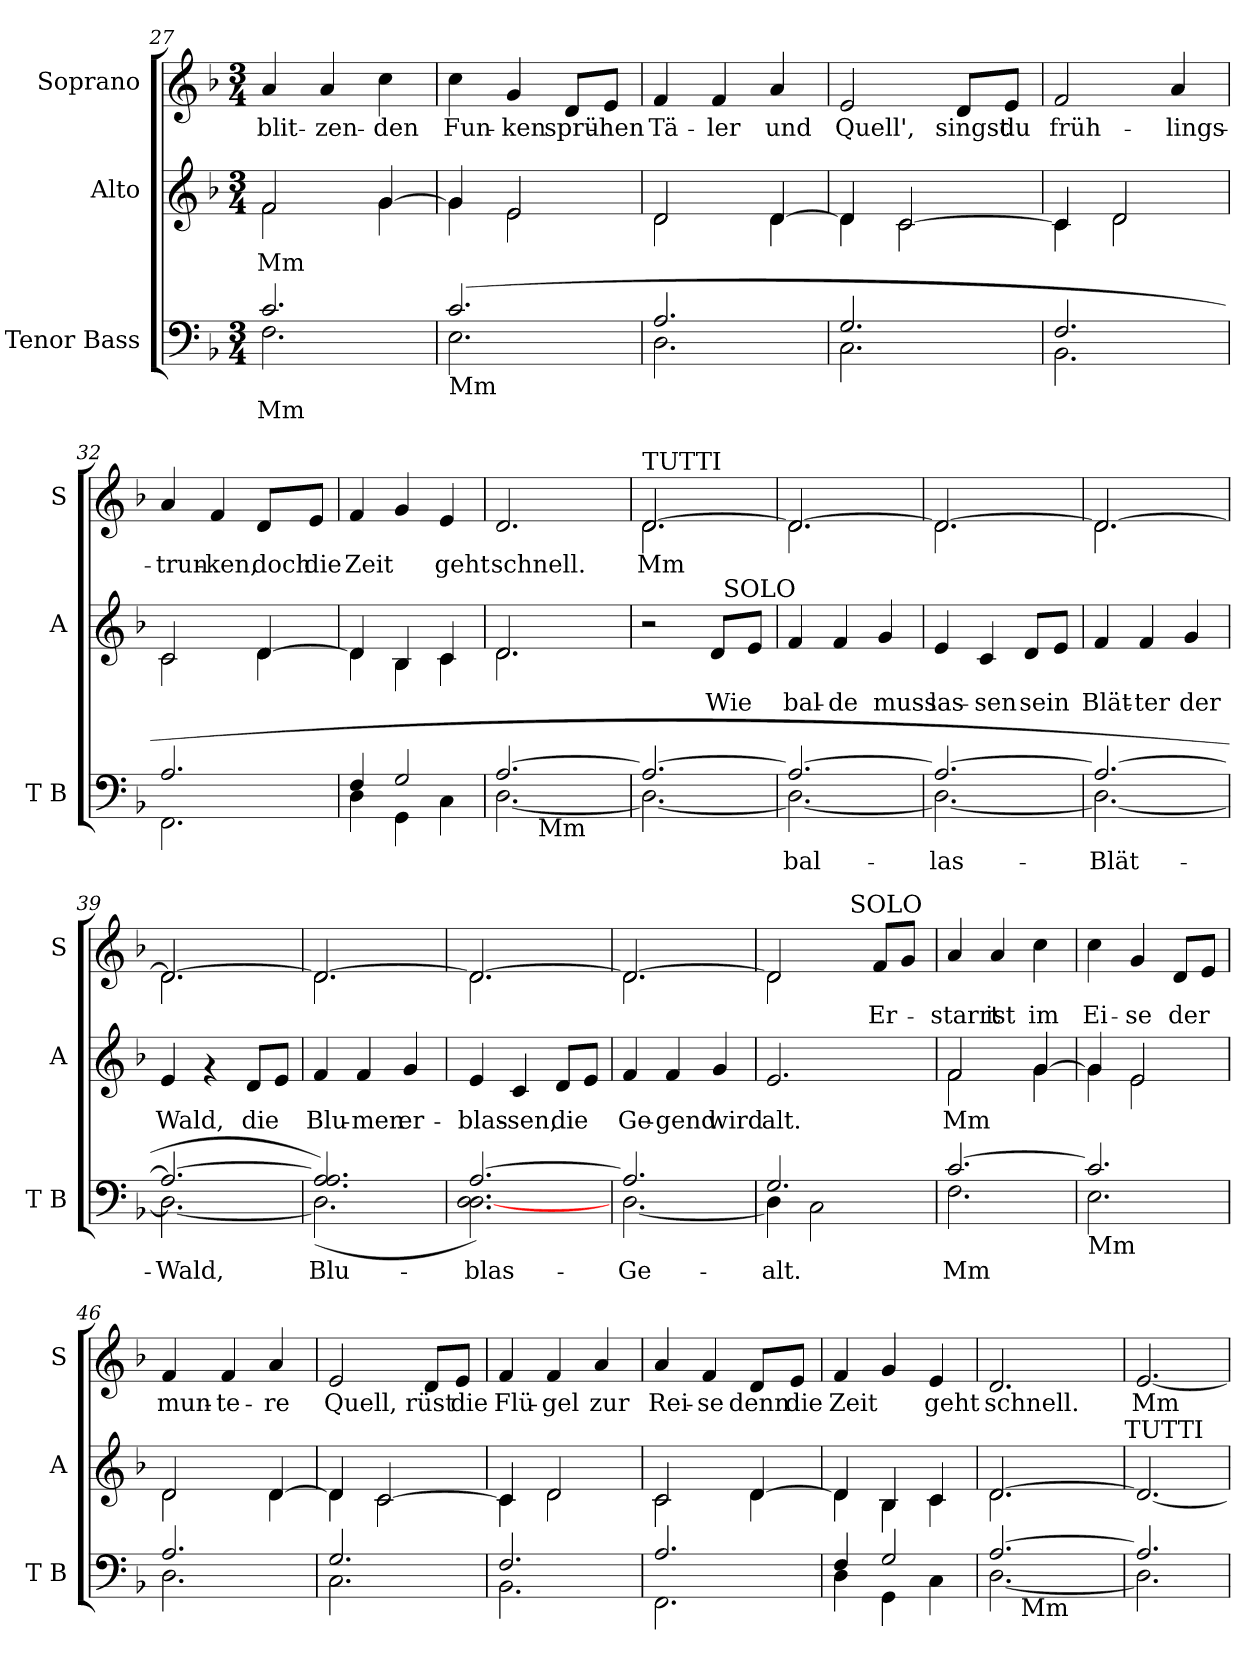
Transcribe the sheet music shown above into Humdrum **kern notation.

**kern	**text	**kern	**text	**kern	**text
*part3	*part3	*part2	*part2	*part1	*part1
*staff3	*staff3	*staff2	*staff2	*staff1	*staff1
*I"Tenor Bass	*	*I"Alto	*	*I"Soprano	*
*I'T B	*	*I'A	*	*I'S	*
*clefF4	*	*clefG2	*	*clefG2	*
*k[b-]	*	*k[b-]	*	*k[b-]	*
*F:	*	*F:	*	*F:	*
*M3/4	*	*M3/4	*	*M3/4	*
=27	=27	=27	=27	=27	=27
*^	*	*	*	*	*
!	!	!	!LO:TX:a:t=TUTTI	!	!	!
!	!	!LO:LY:a	!	!LO:LY:b	!	!LO:LY:b
*	*	*	*^	*	*	*
2.c/	2.F\	Mm	2f/	2f\	Mm	4a/	blit-
!	!	!	!	!	!	!	!LO:LY:b
.	.	.	.	.	.	4a/	-zen-
!	!	!	!	!	!	!	!LO:LY:b
.	.	.	[<4g/	4g\	.	4cc\	-den
!!LO:LB:g=z
=28	=28	=28	=28	=28	=28	=28	=28
!LO:TX:b:t=Mm	!	!	!	!	!	!	!
!	!	!	!	!	!	!	!LO:LY:b
(<2.c/	2.E\	.	4g/]	4g\	.	4cc\	Fun-
!	!	!	!	!	!	!	!LO:LY:b
.	.	.	2e/	2e\	.	4g/	-ken
!	!	!	!	!	!	!	!LO:LY:b
.	.	.	.	.	.	8d/L	sprü-
!	!	!	!	!	!	!	!LO:LY:b
.	.	.	.	.	.	8e/J	-hen
=29	=29	=29	=29	=29	=29	=29	=29
!	!	!	!	!	!	!	!LO:LY:b
2.A/	2.D\	.	2d/	2d\	.	4f/	Tä-
!	!	!	!	!	!	!	!LO:LY:b
.	.	.	.	.	.	4f/	-ler
!	!	!	!	!	!	!	!LO:LY:b
.	.	.	[>4d/	4d\	.	4a/	und
=30	=30	=30	=30	=30	=30	=30	=30
!	!	!	!	!	!	!	!LO:LY:b
2.G/	2.C\	.	4d/]	4d\	.	2e/	Quell',
.	.	.	[>2c/	2c\	.	.	.
!	!	!	!	!	!	!	!LO:LY:b
.	.	.	.	.	.	8d/L	singst
!	!	!	!	!	!	!	!LO:LY:b
.	.	.	.	.	.	8e/J	du
=31	=31	=31	=31	=31	=31	=31	=31
!	!	!	!	!	!	!	!LO:LY:b
2.F/	2.BB-\	.	4c/]	4c\	.	2f/	früh-
.	.	.	2d/	2d\	.	.	.
!	!	!	!	!	!	!	!LO:LY:b
.	.	.	.	.	.	4a/	-lings-
=32	=32	=32	=32	=32	=32	=32	=32
!	!	!	!	!	!	!	!LO:LY:b
2.A/	2.FF\	.	2c/	2c\	.	4a/	-trun-
!	!	!	!	!	!	!	!LO:LY:b
.	.	.	.	.	.	4f/	-ken,
!	!	!	!	!	!	!	!LO:LY:b
.	.	.	[>4d/	4d\	.	8d/L	doch
!	!	!	!	!	!	!	!LO:LY:b
.	.	.	.	.	.	8e/J	die
=33	=33	=33	=33	=33	=33	=33	=33
!	!	!	!	!	!	!	!LO:LY:b
4F/	4D\	.	4d/]	4d\	.	4f/	Zeit
4GG\	2G/	.	4B-/	4B-\	.	4g/	.
!	!	!	!	!	!	!	!LO:LY:b
4C\	.	.	4c/	4c\	.	4e/	geht
!!LO:LB:g=z
=34	=34	=34	=34	=34	=34	=34	=34
!	!	!	!	!	!	!	!LO:LY:b
*	*^	*	*	*	*	*	*
[>2.A/	[<2.D\	8ryy	.	2.d/	2.d\	.	2.d/	schnell.
.	.	32ryy	.	.	.	.	.	.
!	!	!LO:TX:b:t=Mm	!	!	!	!	!	!
.	.	2ryy	.	.	.	.	.	.
.	.	16.ryy	.	.	.	.	.	.
=35	=35	=35	=35	=35	=35	=35	=35	=35
*	*	*	*	*	*	*	*^	*
!	!	!	!	!	!	!	!LO:TX:a:t=TUTTI	!	!
!	!	!	!	!	!	!	!	!	!LO:LY:b
*	*v	*v	*	*	*	*	*	*	*
2.A/_	2.D\_	.	2r	2ryy	.	[>2.d/	2.d\	Mm
!	!	!	!	!	!LO:LY:b	!	!	!
.	.	.	8d/L	32ryy	Wie	.	.	.
!	!	!	!	!LO:TX:a:t=SOLO	!	!	!	!
.	.	.	.	8..ryy	.	.	.	.
.	.	.	8e/J	.	.	.	.	.
=36	=36	=36	=36	=36	=36	=36	=36	=36
!	!	!LO:LY:a	!	!	!LO:LY:b	!	!	!
*	*	*	*v	*v	*	*	*	*
2.A/_	2.D\_	bal-	4f/	bal-	2.d/_	2.d\	.
!	!	!	!	!LO:LY:b	!	!	!
.	.	.	4f/	-de	.	.	.
!	!	!	!	!LO:LY:b	!	!	!
.	.	.	4g/	muss	.	.	.
=37	=37	=37	=37	=37	=37	=37	=37
!	!	!LO:LY:a	!	!LO:LY:b	!	!	!
2.A/_	2.D\_	-las-	4e/	las-	2.d/_	2.d\	.
!	!	!	!	!LO:LY:b	!	!	!
.	.	.	4c/	-sen	.	.	.
!	!	!	!	!LO:LY:b	!	!	!
.	.	.	8d/L	sein	.	.	.
.	.	.	8e/J	.	.	.	.
=38	=38	=38	=38	=38	=38	=38	=38
!	!	!LO:LY:a	!	!LO:LY:b	!	!	!
2.A/_	2.D\_	-Blät-	4f/	Blät-	2.d/_	2.d\	.
!	!	!	!	!LO:LY:b	!	!	!
.	.	.	4f/	-ter	.	.	.
!	!	!	!	!LO:LY:b	!	!	!
.	.	.	4g/	der	.	.	.
=39	=39	=39	=39	=39	=39	=39	=39
!	!	!LO:LY:a	!	!LO:LY:b	!	!	!
2.A/_	2.D\_	-Wald,	4e/	Wald,	2.d/_	2.d\	.
.	.	.	4rf	.	.	.	.
!	!	!	!	!LO:LY:b	!	!	!
.	.	.	8d/L	die	.	.	.
.	.	.	8e/J	.	.	.	.
=40	=40	=40	=40	=40	=40	=40	=40
!	!	!LO:LY:a	!	!LO:LY:b	!	!	!
2.A/] 2.A/)	(<2.D\]	Blu-	4f/	Blu-	2.d/_	2.d\	.
!	!	!	!	!LO:LY:b	!	!	!
.	.	.	4f/	-men	.	.	.
!	!	!	!	!LO:LY:b	!	!	!
.	.	.	4g/	er-	.	.	.
!!LO:LB:g=z	!!
=41	=41	=41	=41	=41	=41	=41	=41
!	!	!LO:LY:a	!	!LO:LY:b	!	!	!
[>2.A/)	2.D\ [<2.D\	-blas-	4e/	-blas-	2.d/_	2.d\	.
!	!	!	!	!LO:LY:b	!	!	!
.	.	.	4c/	-sen,	.	.	.
!	!	!	!	!LO:LY:b	!	!	!
.	.	.	8d/L	die	.	.	.
.	.	.	8e/J	.	.	.	.
=42	=42	=42	=42	=42	=42	=42	=42
!	!	!LO:LY:a	!	!LO:LY:b	!	!	!
2.A/]	[<2.D\	-Ge-	4f/	Ge-	2.d/_	2.d\	.
!	!	!	!	!LO:LY:b	!	!	!
.	.	.	4f/	-gend	.	.	.
!	!	!	!	!LO:LY:b	!	!	!
.	.	.	4g/	wird	.	.	.
*	*	*	*	*	*v	*v	*
=43	=43	=43	=43	=43	=43	=43
!	!	!LO:LY:a	!	!LO:LY:b	!	!
*	*	*	*	*	*^	*
*	*	*	*	*	*	*^	*
2.G/	4D\]	-alt.	2.e/	alt.	2d/]	2d\	4ryy	.
.	2C\	.	.	.	.	.	8ryy	.
.	.	.	.	.	.	.	32ryy	.
!	!	!	!	!	!	!	!LO:TX:a:t=SOLO	!
.	.	.	.	.	.	.	4ryy	.
!	!	!	!	!	!	!	!	!LO:LY:b
.	.	.	.	.	8f/L	4ryy	.	Er-
.	.	.	.	.	8g/J	.	.	.
.	.	.	.	.	.	.	16.ryy	.
=44	=44	=44	=44	=44	=44	=44	=44	=44
!	!	!	!LO:TX:a:t=TUTTI	!	!	!	!	!
!	!	!LO:LY:a	!	!LO:LY:b	!	!	!	!LO:LY:b
*	*	*	*^	*	*v	*v	*v	*
[>2.c/	2.F\	Mm	2f/	2f\	Mm	4a/	-starrt
!	!	!	!	!	!	!	!LO:LY:b
.	.	.	.	.	.	4a/	ist
!	!	!	!	!	!	!	!LO:LY:b
.	.	.	[>4g/	4g\	.	4cc\	im
=45	=45	=45	=45	=45	=45	=45	=45
!LO:TX:b:t=Mm	!	!	!	!	!	!	!
!	!	!	!	!	!	!	!LO:LY:b
2.c/]	2.E\	.	4g/]	4g\	.	4cc\	Ei-
!	!	!	!	!	!	!	!LO:LY:b
.	.	.	2e/	2e\	.	4g/	-se
!	!	!	!	!	!	!	!LO:LY:b
.	.	.	.	.	.	8d/L	der
.	.	.	.	.	.	8e/J	.
=46	=46	=46	=46	=46	=46	=46	=46
!	!	!	!	!	!	!	!LO:LY:b
2.A/	2.D\	.	2d/	2d\	.	4f/	mun-
!	!	!	!	!	!	!	!LO:LY:b
.	.	.	.	.	.	4f/	-te-
!	!	!	!	!	!	!	!LO:LY:b
.	.	.	[>4d/	4d\	.	4a/	-re
!!LO:PB:g=z
=47	=47	=47	=47	=47	=47	=47	=47
!	!	!	!	!	!	!	!LO:LY:b
2.G/	2.C\	.	4d/]	4d\	.	2e/	Quell,
.	.	.	[>2c/	2c\	.	.	.
!	!	!	!	!	!	!	!LO:LY:b
.	.	.	.	.	.	8d/L	rüst
!	!	!	!	!	!	!	!LO:LY:b
.	.	.	.	.	.	8e/J	die
=48	=48	=48	=48	=48	=48	=48	=48
!	!	!	!	!	!	!	!LO:LY:b
2.F/	2.BB-\	.	4c/]	4c\	.	4f/	Flü-
!	!	!	!	!	!	!	!LO:LY:b
.	.	.	2d/	2d\	.	4f/	-gel
!	!	!	!	!	!	!	!LO:LY:b
.	.	.	.	.	.	4a/	zur
=49	=49	=49	=49	=49	=49	=49	=49
!	!	!	!	!	!	!	!LO:LY:b
2.A/	2.FF\	.	2c/	2c\	.	4a/	Rei-
!	!	!	!	!	!	!	!LO:LY:b
.	.	.	.	.	.	4f/	-se
!	!	!	!	!	!	!	!LO:LY:b
.	.	.	[>4d/	4d\	.	8d/L	denn
!	!	!	!	!	!	!	!LO:LY:b
.	.	.	.	.	.	8e/J	die
=50	=50	=50	=50	=50	=50	=50	=50
!	!	!	!	!	!	!	!LO:LY:b
4F/	4D\	.	4d/]	4d\	.	4f/	Zeit
4GG\	2G/	.	4B-/	4B-\	.	4g/	.
!	!	!	!	!	!	!	!LO:LY:b
4C\	.	.	4c/	4c\	.	4e/	geht
=51	=51	=51	=51	=51	=51	=51	=51
!	!	!	!	!	!	!	!LO:LY:b
*	*^	*	*	*	*	*	*
[>2.A/	[<2.D\	8ryy	.	[<2.d/	2.d\	.	2.d/	schnell.
!	!	!LO:TX:b:t=Mm	!	!	!	!	!	!
.	.	2ryy	.	.	.	.	.	.
.	.	8ryy	.	.	.	.	.	.
!	!	!	!	!	!LO:TX:a:t=TUTTI	!	!	!
=52	=52	=52	=52	=52	=52	=52	=52	=52
!	!	!	!	!	!	!	!	!LO:LY:b
*	*v	*v	*	*	*	*	*	*
*	*	*	*v	*v	*	*	*
2.A/]	2.D\]	.	2.d/_	.	[<2.e/	Mm
*v	*v	*	*	*	*	*
=	=	=	=	=	=
*-	*-	*-	*-	*-	*-
